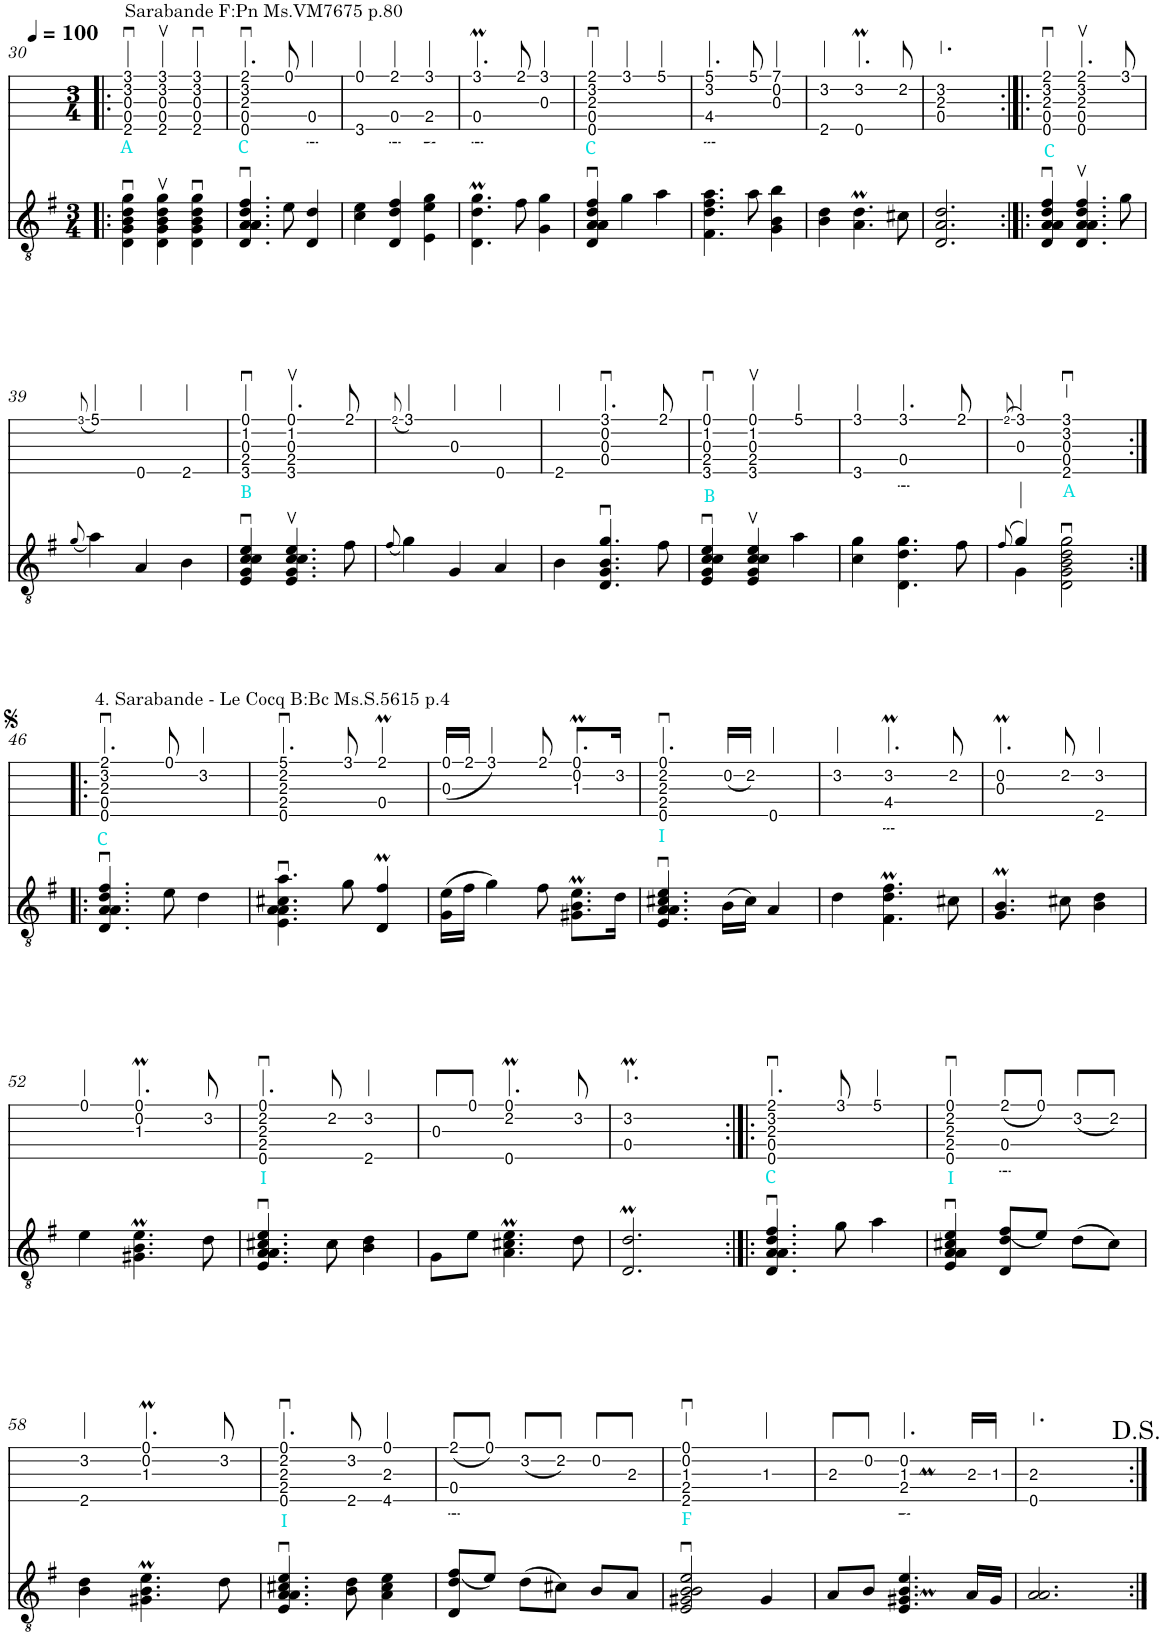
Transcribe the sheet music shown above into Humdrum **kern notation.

**kern	**kern
*part1	*part1
*staff2	*staff1
*I"Classical Guitar	*
*I'Guit.	*
!!LO:PB:g=z
*clefGv2	*
*k[f#]	*k[f#]
*M3/4	*M3/4
*MM100	*MM100
=30!|:	=30!|:
!	!LO:TX:a:t=Sarabande F&colon;Pn Ms.VM7675 p.80
!LO:TX:a:color=#00DCDC:t=A	!
4D\u 4G\u 4B\u 4d\u 4g\u	4B/u 4D/u 4G/u 4d/u 4g/u
4D\v 4G\v 4B\v 4d\v 4g\v	4B/v 4D/v 4G/v 4d/v 4g/v
4D\u 4G\u 4B\u 4d\u 4g\u	4B/u 4D/u 4G/u 4d/u 4g/u
=31	=31
!LO:TX:a:color=#00DCDC:t=C	!
4.D/u 4.A/u 4.A/u 4.d/u 4.f#/u	4.A/u 4.D/u 4.A/u 4.d/u 4.f#/u
8e\	8e/
4D/ 4d/	4di/ 4D/
=32	=32
4c\ 4e\	4c/ 4e/
4D/ 4d/ 4f#/	4di/ 4D/ 4f#/
4E\ 4e\ 4g\	4ei/ 4E/ 4g/
=33	=33
4.D\M 4.d\M 4.g\M	4.di/M 4.D/M 4.g/M
8f#\	8f#/
4G\ 4g\	4G/ 4g/
=34	=34
!LO:TX:a:color=#00DCDC:t=C	!
4D/u 4A/u 4A/u 4d/u 4f#/u	4A/u 4D/u 4A/u 4d/u 4f#/u
4g\	4g/
4a\	4a/
=35	=35
4.F#\ 4.d\ 4.f#\ 4.a\	4.f#i/ 4.F#/ 4.d/ 4.a/
8a\	8a/
4G\ 4B\ 4b\	4G/ 4B/ 4b/
=36	=36
4B\ 4d\	4B/ 4d/
4.A\M 4.d\M	4.A/M 4.d/M
8c#X\	8c#X/
=37	=37
2.D/ 2.A/ 2.d/	2.D/ 2.A/ 2.d/
=38:|!|:	=38:|!|:
!LO:TX:a:color=#00DCDC:t=C	!
4D/u 4A/u 4A/u 4d/u 4f#/u	4A/u 4D/u 4A/u 4d/u 4f#/u
4.D/v 4.A/v 4.A/v 4.d/v 4.f#/v	4.A/v 4.D/v 4.A/v 4.d/v 4.f#/v
8g\	8g/
!!LO:LB:g=z
=39	=39
8qg/	(8qg/
4a\	4a/)
4A/	4A/
4B\	4B/
=40	=40
!LO:TX:a:color=#00DCDC:t=B	!
4E/u 4G/u 4c/u 4c/u 4e/u	4c/u 4E/u 4G/u 4c/u 4e/u
4.E/v 4.G/v 4.c/v 4.c/v 4.e/v	4.c/v 4.E/v 4.G/v 4.c/v 4.e/v
8f#\	8f#/
=41	=41
8qf#/	(8qf#/
4g\	4g/)
4G/	4G/
4A/	4A/
=42	=42
4B\	4B/
4.D/u 4.G/u 4.B/u 4.g/u	4.D/u 4.G/u 4.B/u 4.g/u
8f#\	8f#/
=43	=43
!LO:TX:a:color=#00DCDC:t=B	!
4E/u 4G/u 4c/u 4c/u 4e/u	4c/u 4E/u 4G/u 4c/u 4e/u
4E/v 4G/v 4c/v 4c/v 4e/v	4c/v 4E/v 4G/v 4c/v 4e/v
4a\	4a/
=44	=44
4c\ 4g\	4c/ 4g/
4.D\ 4.d\ 4.g\	4.di/ 4.D/ 4.g/
8f#\	8f#/
=45	=45
8qf#/	(8qf#/
*^	*^
4g/	4G\	4g/)	4G\
!LO:TX:a:color=#00DCDC:t=A	!	!	!
2D\u 2G\u 2B\u 2d\u 2g\u	2ryy	2B/u 2D/u 2G/u 2d/u 2g/u	2ryy
!!LO:LB:g=z
=46:|!|:	=46:|!|:	=46:|!|:	=46:|!|:
!	!	!LO:TX:a:t=4. Sarabande - Le Cocq B&colon;Bc Ms.S.5615 p.4	!
!LO:TX:a:color=#00DCDC:t=C	!	!	!
*v	*v	*	*
*	*v	*v
4.D/u 4.A/u 4.A/u 4.d/u 4.f#/u	4.A/u 4.D/u 4.A/u 4.d/u 4.f#/u
8e\	8e/
4d\	4d/
=47	=47
4.E\u 4.A\u 4.A\u 4.c#X\u 4.a\u	4.A/u 4.E/u 4.A/u 4.c#/u 4.a/u
8g\	8g/
4D/M 4f#/M	4D/M 4f#/M
=48	=48
16G\ 16e\LL	(16G/ 16e/LL
16f#\JJ	16f#/JJ
4g\	4g/)
8f#\	8f#/
8.G#X\M 8.B\M 8.e\ML	8.G#X/M 8.B/M 8.e/ML
16d\Jk	16d/Jk
=49	=49
!LO:TX:a:color=#00DCDC:t=I	!
4.E/u 4.A/u 4.A/u 4.c#X/u 4.e/u	4.A/u 4.E/u 4.A/u 4.c#/u 4.e/u
16B\LL	(16B/LL
16c#\JJ	16c#/JJ)
4A/	4A/
=50	=50
4d\	4d/
4.F#\M 4.d\M 4.f#\M	4.f#i/W 4.F#/W 4.d/W
8c#X\	8c#/
=51	=51
4.G/M 4.B/M	4.G/M 4.B/M
8c#X\	8c#/
4B\ 4d\	4B/ 4d/
!!LO:LB:g=z
=52	=52
4e\	4e/
4.G#X\M 4.B\M 4.e\M	4.G#X/M 4.B/M 4.e/M
8d\	8d/
=53	=53
!LO:TX:a:color=#00DCDC:t=I	!
4.E/u 4.A/u 4.A/u 4.c#X/u 4.e/u	4.A/u 4.E/u 4.A/u 4.c#/u 4.e/u
8c#\	8c#/
4B\ 4d\	4B/ 4d/
=54	=54
8G\L	8G/L
8e\J	8e/J
4.A\M 4.c#X\M 4.e\M	4.A/M 4.c#/M 4.e/M
8d\	8d/
=55	=55
2.D/M 2.d/M	2.D/M 2.d/M
=56:|!|:	=56:|!|:
!LO:TX:a:color=#00DCDC:t=C	!
4.D/u 4.A/u 4.A/u 4.d/u 4.f#/u	4.A/u 4.D/u 4.A/u 4.d/u 4.f#/u
8g\	8g/
4a\	4a/
=57	=57
!LO:TX:a:color=#00DCDC:t=I	!
4E/u 4A/u 4A/u 4c#X/u 4e/u	4A/u 4E/u 4A/u 4c#/u 4e/u
8D/ 8d/ 8f#/L	(8di/ 8D/ 8f#/L
8e/J	8e/J)
8d\L	(8d/L
8c#\J	8c#/J)
!!LO:LB:g=z
=58	=58
4B\ 4d\	4B/ 4d/
4.G#X\M 4.B\M 4.e\M	4.G#X/M 4.B/M 4.e/M
8d\	8d/
=59	=59
!LO:TX:a:color=#00DCDC:t=I	!
4.E/u 4.A/u 4.A/u 4.c#X/u 4.e/u	4.A/u 4.E/u 4.A/u 4.c#/u 4.e/u
8B\ 8d\	8B/ 8d/
4A\ 4c#\ 4e\	4c#/ 4A/ 4e/
=60	=60
8D/ 8d/ 8f#/L	(8di/ 8D/ 8f#/L
8e/J	8e/J)
8d\L	(8d/L
8c#X\J	8c#/J)
8B/L	8B/L
8A/J	8A/J
=61	=61
!LO:TX:a:color=#00DCDC:t=F	!
2E/u 2G#X/u 2B/u 2B/u 2e/u	2B/u 2E/u 2G#X/u 2B/u 2e/u
4G#/	4G#/
=62	=62
8A/L	8A/L
8B/J	8B/J
4.E/M 4.G#X/M 4.B/M 4.e/M	4.ei/W 4.E/W 4.G#X/W 4.B/W
16A/LL	16A/LL
16G#/JJ	16G#/JJ
=63	=63
2.A/ 2.A/	2.A/ 2.A/
=:|!	=:|!
*-	*-
